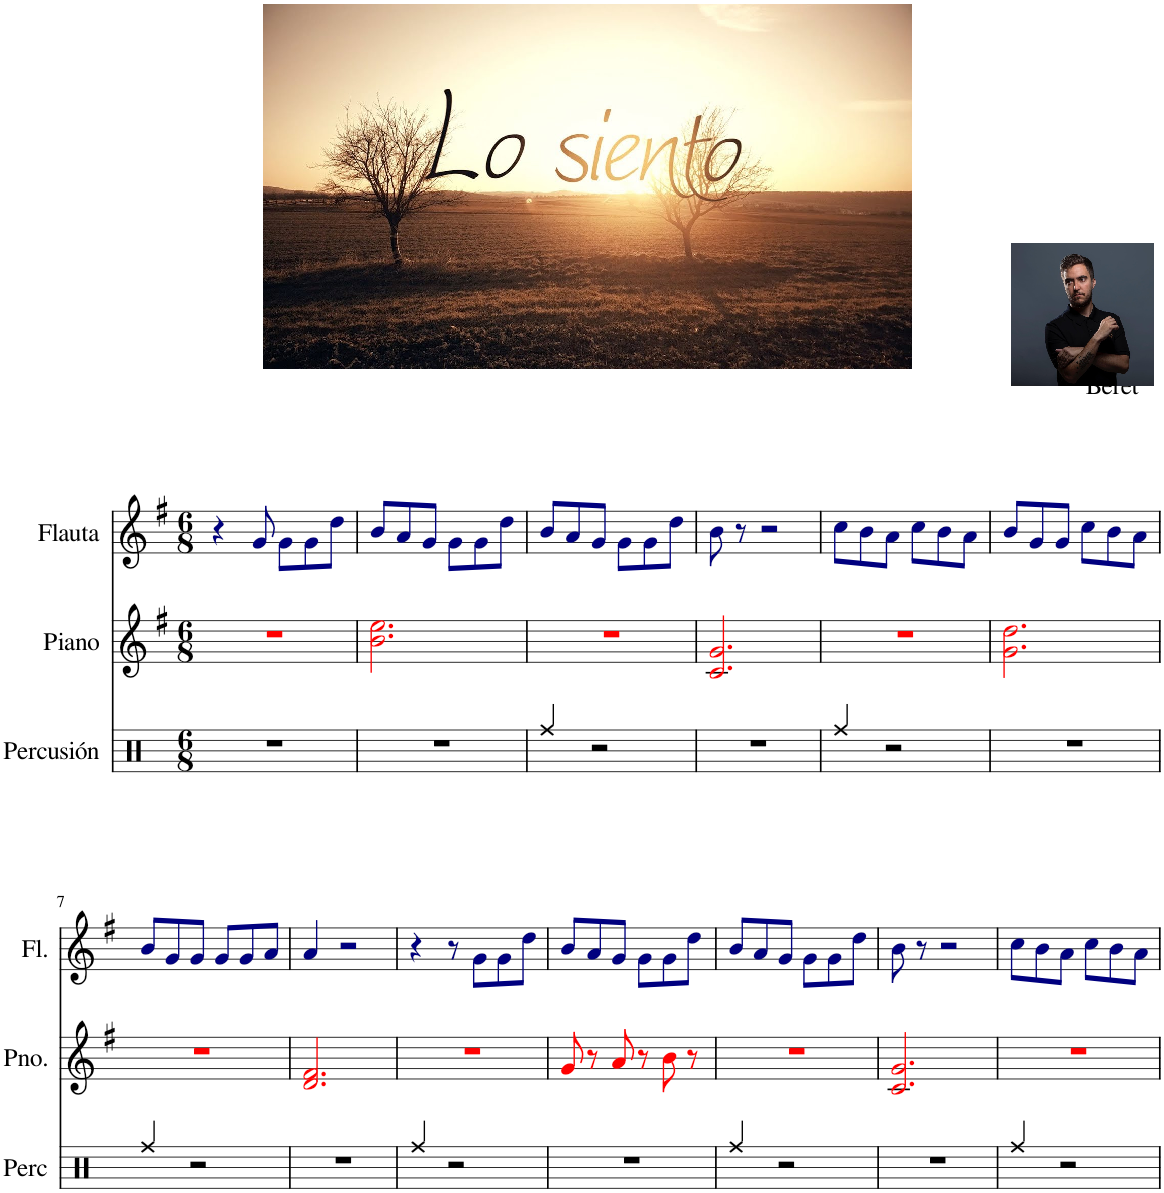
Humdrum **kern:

**kern	**kern	**kern
*part3	*part2	*part1
*staff3	*staff2	*staff1
*I"Percusión	*I"Piano	*I"Flauta
*I'Perc	*I'Pno.	*I'Fl.
*clefX	*clefG2	*clefG2
*k[]	*k[f#]	*k[f#]
*M6/8	*M6/8	*M6/8
=1	=1	=1
2.r	2.r	4r
.	.	8gi/
.	.	8gi\L
.	.	8gi\
.	.	8ddi\J
=2	=2	=2
2.r	2.bj\ 2.eej\	8bi/L
.	.	8ai/
.	.	8gi/J
.	.	8gi\L
.	.	8gi\
.	.	8ddi\J
=3	=3	=3
4Rff/	2.r	8bi/L
.	.	8ai/
2r	.	8gi/J
.	.	8gi\L
.	.	8gi\
.	.	8ddi\J
=4	=4	=4
2.r	2.cj/ 2.gj/	8bi\
.	.	8r
.	.	2r
=5	=5	=5
4Rff/	2.r	8cci\L
.	.	8bi\
2r	.	8ai\J
.	.	8cci\L
.	.	8bi\
.	.	8ai\J
=6	=6	=6
2.r	2.gj\ 2.ddj\	8bi/L
.	.	8gi/
.	.	8gi/J
.	.	8cci\L
.	.	8bi\
.	.	8ai\J
!!LO:LB:g=z
=7	=7	=7
4Rff/	2.r	8bi/L
.	.	8gi/
2r	.	8gi/J
.	.	8gi/L
.	.	8gi/
.	.	8ai/J
=8	=8	=8
2.r	2.dj/ 2.f#j/	4ai/
.	.	2r
=9	=9	=9
4Rff/	2.r	4r
2r	.	8r
.	.	8gi\L
.	.	8gi\
.	.	8ddi\J
=10	=10	=10
2.r	8gj/	8bi/L
.	8r	8ai/
.	8aj/	8gi/J
.	8r	8gi\L
.	8bj\	8gi\
.	8r	8ddi\J
=11	=11	=11
4Rff/	2.r	8bi/L
.	.	8ai/
2r	.	8gi/J
.	.	8gi\L
.	.	8gi\
.	.	8ddi\J
=12	=12	=12
2.r	2.cj/ 2.gj/	8bi\
.	.	8r
.	.	2r
=13	=13	=13
4Rff/	2.r	8cci\L
.	.	8bi\
2r	.	8ai\J
.	.	8cci\L
.	.	8bi\
.	.	8ai\J
=	=	=
*-	*-	*-
